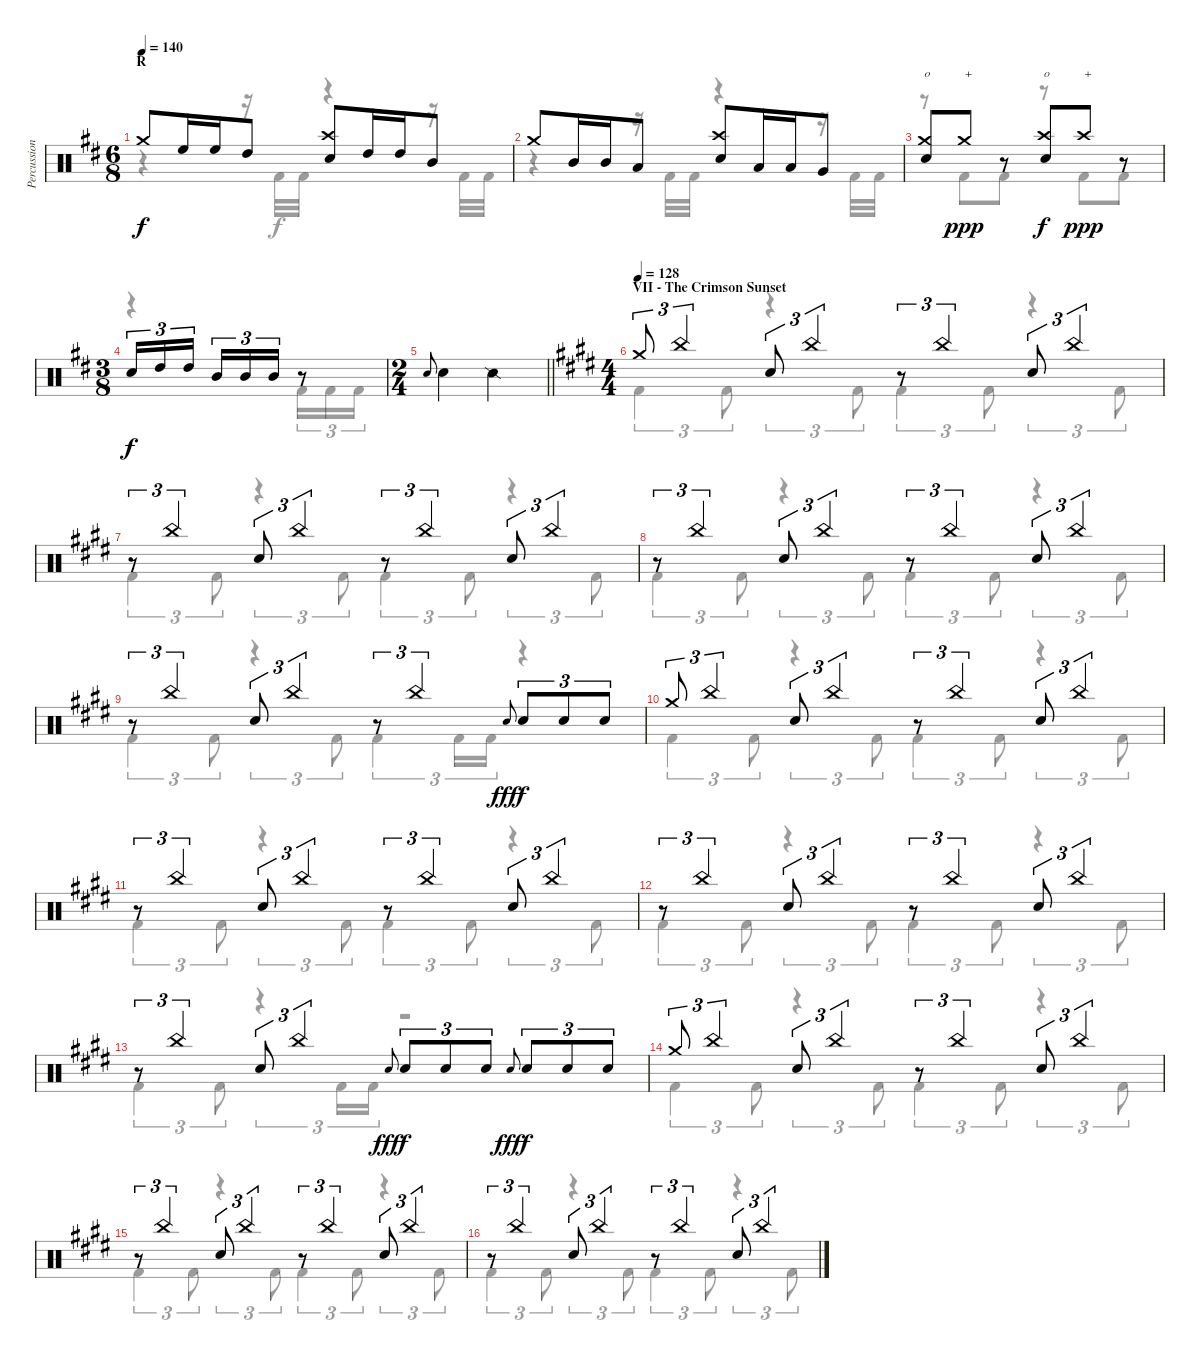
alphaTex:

\track ("Percussion" "Percussion") {instrument percussion}
\staff {score}
\articulation defaults
\voice
\ts (6 8)
\section ("" "R")
\tempo 140
\clef neutral
\ks d "Crash medium (hit)".8{dy f} "High Floor Tom (hit)".16 "High Floor Tom (hit)".16 "High Tom (hit)".8
("Crash high (hit)" "Electric Snare (hit)").8 "High Tom (hit)".16 "High Tom (hit)".16 "Mid Tom (hit)".8 |
"Crash medium (hit)".8 "Mid Tom (hit)".16 "Mid Tom (hit)".16 "Low Tom (hit)".8 ("Crash high (hit)" "Electric Snare (hit)").8 "Low Tom (hit)".16 "Low Tom (hit)".16 "Very Low Tom (hit)".8 |
\ks bminor
("Crash medium (hit)" "Electric Snare (hit)").8{txt "o"} "Crash medium (hit)".8{txt "+" dy ppp} r.8 ("Crash high (hit)" "Electric Snare (hit)").8{txt "o" dy f} "Crash high (hit)".8{txt "+" dy ppp} r.8 |
\ts (3 8)
"Electric Snare (hit)".16{tu (3 2) dy f} "High Tom (hit)".16{tu (3 2)} "High Tom (hit)".16{tu (3 2)} "Mid Tom (hit)".16{tu (3 2)} "Mid Tom (hit)".16{tu (3 2)} "Mid Tom (hit)".16{tu (3 2)} r.8 |
\ts (2 4)
\barLineRight lightlight "Electric Snare (hit)".8{gr onbeat} "Electric Snare (hit)".4 "Snare (side stick) 2".4
|
\ts (4 4)
\section ("" "VII - The Crimson Sunset")
\tempo 128
\ks e "Crash medium (hit)".8{tu (3 2)} "China (hit)".4{tu (3 2)} "Electric Snare (hit)".8{tu (3 2)} "China (hit)".4{tu (3 2)}
r.8{tu (3 2)} "China (hit)".4{tu (3 2)} "Electric Snare (hit)".8{tu (3 2)} "China (hit)".4{tu (3 2)} |
r.8{tu (3 2)} "China (hit)".4{tu (3 2)} "Electric Snare (hit)".8{tu (3 2)} "China (hit)".4{tu (3 2)} r.8{tu (3 2)} "China (hit)".4{tu (3 2)} "Electric Snare (hit)".8{tu (3 2)} "China (hit)".4{tu (3 2)} |
r.8{tu (3 2)} "China (hit)".4{tu (3 2)} "Electric Snare (hit)".8{tu (3 2)} "China (hit)".4{tu (3 2)} r.8{tu (3 2)} "China (hit)".4{tu (3 2)} "Electric Snare (hit)".8{tu (3 2)} "China (hit)".4{tu (3 2)} |
r.8{tu (3 2)} "China (hit)".4{tu (3 2)} "Electric Snare (hit)".8{tu (3 2)} "China (hit)".4{tu (3 2)} r.8{tu (3 2)} "China (hit)".4{tu (3 2)} "Electric Snare (hit)".8{gr onbeat dy fff} "Electric Snare (hit)".8{tu (3 2) dy f} "Electric Snare (hit)".8{tu (3 2)} "Electric Snare (hit)".8{tu (3 2)} |
"Crash medium (hit)".8{tu (3 2)} "China (hit)".4{tu (3 2)} "Electric Snare (hit)".8{tu (3 2)} "China (hit)".4{tu (3 2)} r.8{tu (3 2)} "China (hit)".4{tu (3 2)} "Electric Snare (hit)".8{tu (3 2)} "China (hit)".4{tu (3 2)} |
r.8{tu (3 2)} "China (hit)".4{tu (3 2)} "Electric Snare (hit)".8{tu (3 2)} "China (hit)".4{tu (3 2)} r.8{tu (3 2)} "China (hit)".4{tu (3 2)} "Electric Snare (hit)".8{tu (3 2)} "China (hit)".4{tu (3 2)} |
r.8{tu (3 2)} "China (hit)".4{tu (3 2)} "Electric Snare (hit)".8{tu (3 2)} "China (hit)".4{tu (3 2)} r.8{tu (3 2)} "China (hit)".4{tu (3 2)} "Electric Snare (hit)".8{tu (3 2)} "China (hit)".4{tu (3 2)} |
r.8{tu (3 2)} "China (hit)".4{tu (3 2)} "Electric Snare (hit)".8{tu (3 2)} "China (hit)".4{tu (3 2)} "Electric Snare (hit)".8{gr onbeat dy fff} "Electric Snare (hit)".8{tu (3 2) dy f} "Electric Snare (hit)".8{tu (3 2)} "Electric Snare (hit)".8{tu (3 2)} "Electric Snare (hit)".8{gr onbeat dy fff} "Electric Snare (hit)".8{tu (3 2) dy f} "Electric Snare (hit)".8{tu (3 2)} "Electric Snare (hit)".8{tu (3 2)} |
"Crash medium (hit)".8{tu (3 2)} "China (hit)".4{tu (3 2)} "Electric Snare (hit)".8{tu (3 2)} "China (hit)".4{tu (3 2)} r.8{tu (3 2)} "China (hit)".4{tu (3 2)} "Electric Snare (hit)".8{tu (3 2)} "China (hit)".4{tu (3 2)} |
r.8{tu (3 2)} "China (hit)".4{tu (3 2)} "Electric Snare (hit)".8{tu (3 2)} "China (hit)".4{tu (3 2)} r.8{tu (3 2)} "China (hit)".4{tu (3 2)} "Electric Snare (hit)".8{tu (3 2)} "China (hit)".4{tu (3 2)} |
r.8{tu (3 2)} "China (hit)".4{tu (3 2)} "Electric Snare (hit)".8{tu (3 2)} "China (hit)".4{tu (3 2)} r.8{tu (3 2)} "China (hit)".4{tu (3 2)} "Electric Snare (hit)".8{tu (3 2)} "China (hit)".4{tu (3 2)}
\voice
\clef neutral
\ottava regular
\simile none
\ks d
r.4{dy f} r.16 "Kick (hit) 2".32 "Kick (hit) 2".32 r.4 r.16 "Kick (hit) 2".32 "Kick (hit) 2".32 |
r.4 r.16 "Kick (hit) 2".32 "Kick (hit) 2".32 r.4 r.16 "Kick (hit) 2".32 "Kick (hit) 2".32 |
\ks bminor
r.8 "Kick (hit) 2".8 "Kick (hit) 2".8 r.8 "Kick (hit) 2".8 "Kick (hit) 2".8 |
r.4 "Kick (hit) 2".16{tu (3 2)} "Kick (hit) 2".16{tu (3 2)} "Kick (hit) 2".16{tu (3 2)} |
\barLineRight lightlight
|
\ks e "Kick (hit) 2".4{tu (3 2)} "Kick (hit) 2".8{tu (3 2)}
r.4{tu (3 2)} "Kick (hit) 2".8{tu (3 2)} "Kick (hit) 2".4{tu (3 2)} "Kick (hit) 2".8{tu (3 2)} r.4{tu (3 2)} "Kick (hit) 2".8{tu (3 2)} |
"Kick (hit) 2".4{tu (3 2)} "Kick (hit) 2".8{tu (3 2)} r.4{tu (3 2)} "Kick (hit) 2".8{tu (3 2)} "Kick (hit) 2".4{tu (3 2)} "Kick (hit) 2".8{tu (3 2)} r.4{tu (3 2)} "Kick (hit) 2".8{tu (3 2)} |
"Kick (hit) 2".4{tu (3 2)} "Kick (hit) 2".8{tu (3 2)} r.4{tu (3 2)} "Kick (hit) 2".8{tu (3 2)} "Kick (hit) 2".4{tu (3 2)} "Kick (hit) 2".8{tu (3 2)} r.4{tu (3 2)} "Kick (hit) 2".8{tu (3 2)} |
"Kick (hit) 2".4{tu (3 2)} "Kick (hit) 2".8{tu (3 2)} r.4{tu (3 2)} "Kick (hit) 2".8{tu (3 2)} "Kick (hit) 2".4{tu (3 2)} "Kick (hit) 2".16{tu (3 2)} "Kick (hit) 2".16{tu (3 2)} r.4 |
"Kick (hit) 2".4{tu (3 2)} "Kick (hit) 2".8{tu (3 2)} r.4{tu (3 2)} "Kick (hit) 2".8{tu (3 2)} "Kick (hit) 2".4{tu (3 2)} "Kick (hit) 2".8{tu (3 2)} r.4{tu (3 2)} "Kick (hit) 2".8{tu (3 2)} |
"Kick (hit) 2".4{tu (3 2)} "Kick (hit) 2".8{tu (3 2)} r.4{tu (3 2)} "Kick (hit) 2".8{tu (3 2)} "Kick (hit) 2".4{tu (3 2)} "Kick (hit) 2".8{tu (3 2)} r.4{tu (3 2)} "Kick (hit) 2".8{tu (3 2)} |
"Kick (hit) 2".4{tu (3 2)} "Kick (hit) 2".8{tu (3 2)} r.4{tu (3 2)} "Kick (hit) 2".8{tu (3 2)} "Kick (hit) 2".4{tu (3 2)} "Kick (hit) 2".8{tu (3 2)} r.4{tu (3 2)} "Kick (hit) 2".8{tu (3 2)} |
"Kick (hit) 2".4{tu (3 2)} "Kick (hit) 2".8{tu (3 2)} r.4{tu (3 2)} "Kick (hit) 2".16{tu (3 2)} "Kick (hit) 2".16{tu (3 2)} r.2 |
"Kick (hit) 2".4{tu (3 2)} "Kick (hit) 2".8{tu (3 2)} r.4{tu (3 2)} "Kick (hit) 2".8{tu (3 2)} "Kick (hit) 2".4{tu (3 2)} "Kick (hit) 2".8{tu (3 2)} r.4{tu (3 2)} "Kick (hit) 2".8{tu (3 2)} |
"Kick (hit) 2".4{tu (3 2)} "Kick (hit) 2".8{tu (3 2)} r.4{tu (3 2)} "Kick (hit) 2".8{tu (3 2)} "Kick (hit) 2".4{tu (3 2)} "Kick (hit) 2".8{tu (3 2)} r.4{tu (3 2)} "Kick (hit) 2".8{tu (3 2)} |
"Kick (hit) 2".4{tu (3 2)} "Kick (hit) 2".8{tu (3 2)} r.4{tu (3 2)} "Kick (hit) 2".8{tu (3 2)} "Kick (hit) 2".4{tu (3 2)} "Kick (hit) 2".8{tu (3 2)} r.4{tu (3 2)} "Kick (hit) 2".8{tu (3 2)}
